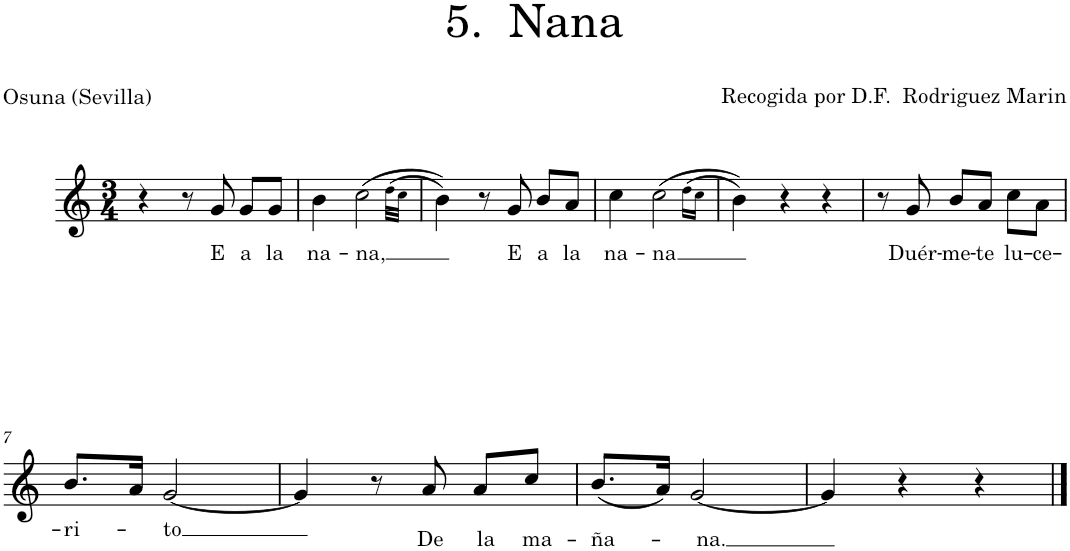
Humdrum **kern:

**kern	**text
*part1	*part1
*staff1	*staff1
*I"Piano	*
*I'Pno.	*
*clefG2	*
*k[]	*
*M3/4	*
=1	=1
4r	.
8r	.
!	!LO:LY:b
8g/	E
!	!LO:LY:b
8g/L	a
!	!LO:LY:b
8g/J	la
=2	=2
!	!LO:LY:b
4b\	na-
!	!LO:LY:b
(2cc\	-na,
(32qdd\LLL	.
32qcc\JJJ	.
=3	=3
4b\))	.
8r	.
!	!LO:LY:b
8g/	E
!	!LO:LY:b
8b/L	a
!	!LO:LY:b
8a/J	la
=4	=4
!	!LO:LY:b
4cc\	na-
!	!LO:LY:b
(2cc\	-na
(16qdd\LL	.
16qcc\JJ	.
=5	=5
4b\))	.
4r	.
4r	.
=6	=6
8r	.
!	!LO:LY:b
8g/	Duér-
!	!LO:LY:b
8b/L	-me-
!	!LO:LY:b
8a/J	-te
!	!LO:LY:b
8cc\L	lu-
!	!LO:LY:b
8a\J	-ce-
!!LO:LB:g=z
=7	=7
!	!LO:LY:b
8.b/L	-ri-
16a/Jk	.
!	!LO:LY:b
[2g/	-to
=8	=8
4g/]	.
8r	.
!	!LO:LY:b
8a/	De
!	!LO:LY:b
8a/L	la
!	!LO:LY:b
8cc/J	ma-
=9	=9
!	!LO:LY:b
(8.b/L	-ña-
16a/Jk)	.
!	!LO:LY:b
[2g/	-na.
=10	=10
4g/]	.
4r	.
4r	.
==	==
*-	*-
